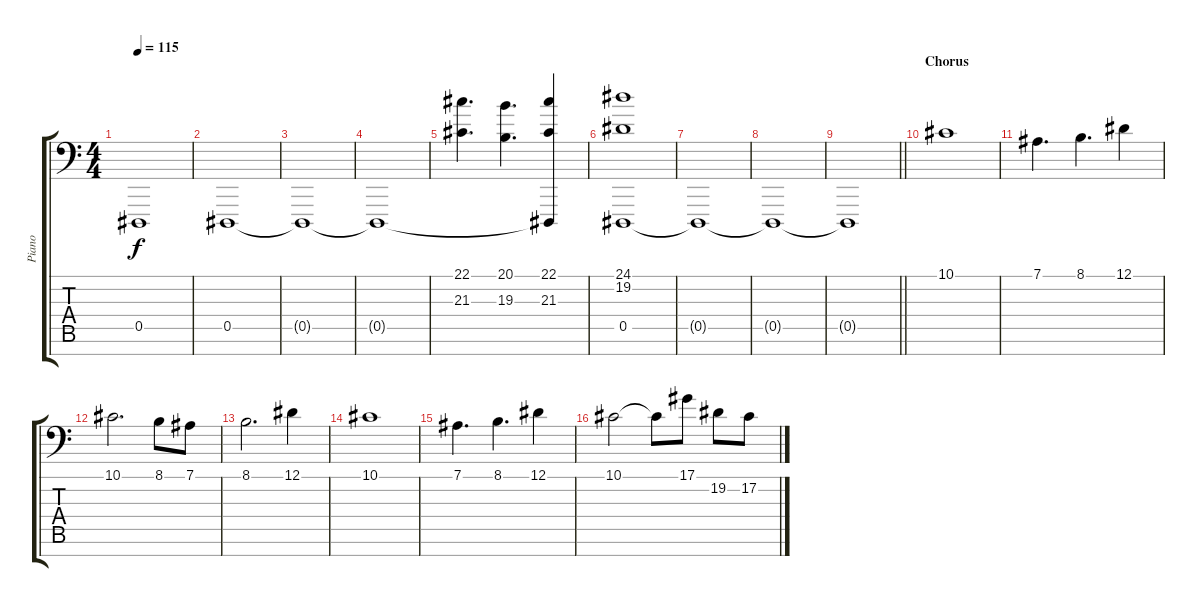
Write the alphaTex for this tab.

\track ("Piano" "Piano") {instrument brightacousticpiano}
\staff {score tabs}
\tuning (Eb3 Ab2 E2 A1 Eb1 Ab0 Eb0) {hide}
\ts (4 4)
\tempo 115
\clef f4
\ks c
0.5{t}.1{dy f} |
0.5.1 |
0.5{t}.1 |
0.5{t}.1 |
(22.1 21.3).4{d} (20.1 19.3).4{d} (22.1 21.3 0.5{t}).4 |
(24.1 19.2 0.5).1 |
0.5{t}.1 |
0.5{t}.1 |
\barLineRight lightlight
0.5{t}.1 |
\section ("" "Chorus")
10.1.1 |
7.1.4{d} 8.1.4{d} 12.1.4 |
10.1.2{d} 8.1.8 7.1.8 |
8.1.2{d} 12.1.4 |
10.1.1 |
7.1.4{d} 8.1.4{d} 12.1.4 |
10.1.2 10.1{t}.8 17.1.8 19.2.8 17.2.8
